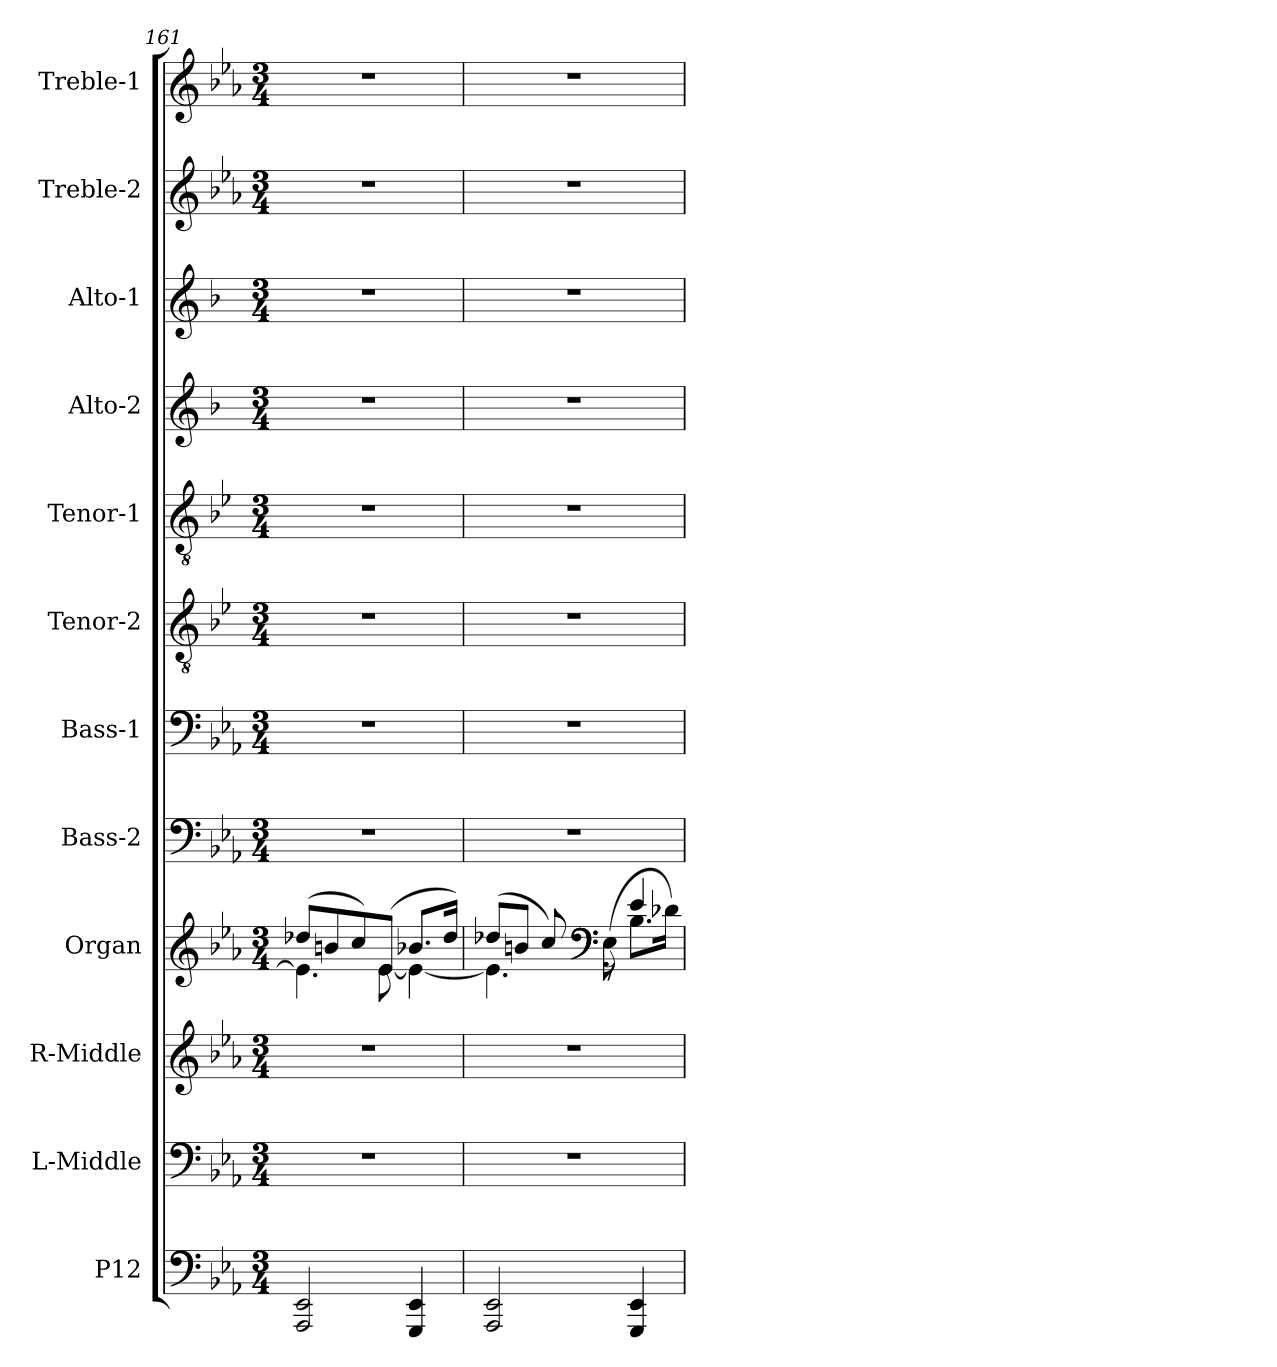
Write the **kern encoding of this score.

**kern	**kern	**kern	**kern	**kern	**kern	**kern	**kern	**kern	**kern	**kern	**kern
*part12	*part11	*part10	*part9	*part8	*part7	*part6	*part5	*part4	*part3	*part2	*part1
*staff12	*staff11	*staff10	*staff9	*staff8	*staff7	*staff6	*staff5	*staff4	*staff3	*staff2	*staff1
*I"P12	*I"L-Middle	*I"R-Middle	*I"Organ	*I"Bass-2	*I"Bass-1	*I"Tenor-2	*I"Tenor-1	*I"Alto-2	*I"Alto-1	*I"Treble-2	*I"Treble-1
*	*I'L-M	*	*	*I'B2:	*I'B:	*I'T2:	*I'T:	*I'A2:	*I'A:	*	*
*clefF4	*clefF4	*clefG2	*clefG2	*clefF4	*clefF4	*clefGv2	*clefGv2	*clefG2	*clefG2	*clefG2	*clefG2
*	*	*	*	*	*	*ITrd4c7	*ITrd4c7	*ITrd1c2	*ITrd1c2	*ITrd-7c-12	*ITrd-7c-12
*k[b-e-a-]	*k[b-e-a-]	*k[b-e-a-]	*k[b-e-a-]	*k[b-e-a-]	*k[b-e-a-]	*k[b-e-a-]	*k[b-e-a-]	*k[b-e-a-]	*k[b-e-a-]	*k[b-e-a-]	*k[b-e-a-]
*E-:	*E-:	*E-:	*E-:	*E-:	*E-:	*E-:	*E-:	*E-:	*E-:	*E-:	*E-:
*M3/4	*M3/4	*M3/4	*M3/4	*M3/4	*M3/4	*M3/4	*M3/4	*M3/4	*M3/4	*M3/4	*M3/4
=161	=161	=161	=161	=161	=161	=161	=161	=161	=161	=161	=161
!	!LO:N:vis=1	!LO:N:vis=1	!	!LO:N:vis=1	!LO:N:vis=1	!LO:N:vis=1	!LO:N:vis=1	!LO:N:vis=1	!LO:N:vis=1	!LO:N:vis=1	!LO:N:vis=1
*	*	*	*^	*	*	*	*	*	*	*	*
2AAA-i/ 2EE-i	2.r	2.r	(8dd-Xi/L	4.e-i\]	2.r	2.r	2.r	2.r	2.r	2.r	2.r	2.r
.	.	.	8bni/	.	.	.	.	.	.	.	.	.
.	.	.	8cci/)	.	.	.	.	.	.	.	.	.
.	.	.	(8e-i/J	[8e-i\	.	.	.	.	.	.	.	.
4GGGi/ 4EE-i	.	.	8.b-Xi/L	4e-i\_	.	.	.	.	.	.	.	.
.	.	.	16dd-i/Jk)	.	.	.	.	.	.	.	.	.
=162	=162	=162	=162	=162	=162	=162	=162	=162	=162	=162	=162	=162
!	!LO:N:vis=1	!LO:N:vis=1	!	!	!LO:N:vis=1	!LO:N:vis=1	!LO:N:vis=1	!LO:N:vis=1	!LO:N:vis=1	!LO:N:vis=1	!LO:N:vis=1	!LO:N:vis=1
2AAA-i/ 2EE-i	2.r	2.r	(8dd-Xi/L	4.e-i\]	2.r	2.r	2.r	2.r	2.r	2.r	2.r	2.r
.	.	.	8bni/J	.	.	.	.	.	.	.	.	.
.	.	.	8cci/)	.	.	.	.	.	.	.	.	.
*	*	*	*clefF4	*	*	*	*	*	*	*	*	*
.	.	.	(8E-i\	8r	.	.	.	.	.	.	.	.
4GGGi/ 4EE-i	.	.	8.B-i\L	4e-i/	.	.	.	.	.	.	.	.
.	.	.	16d-Xi\Jk)	.	.	.	.	.	.	.	.	.
*	*	*	*v	*v	*	*	*	*	*	*	*	*
=	=	=	=	=	=	=	=	=	=	=	=
*-	*-	*-	*-	*-	*-	*-	*-	*-	*-	*-	*-
